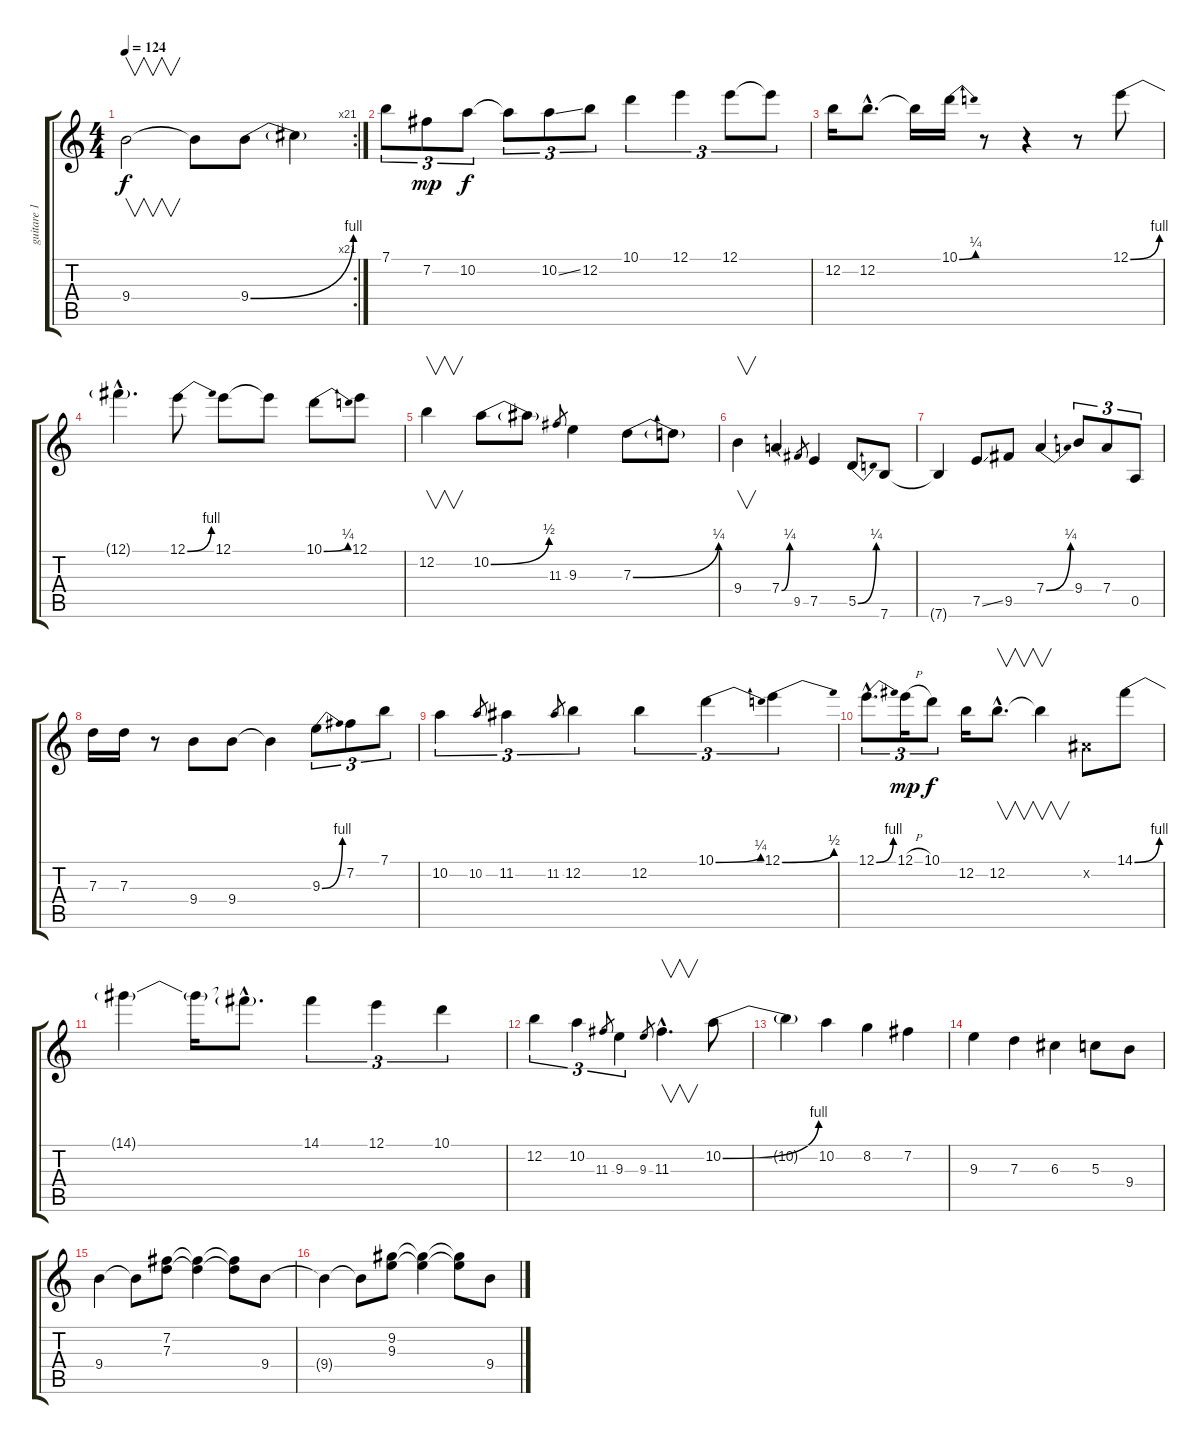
\track ("guitare 1" "guitare 1") {instrument acousticguitarnylon}
\staff {score tabs}
\tuning (E4 B3 G3 D3 A2 E2) {hide}
\rc 21
\ts (4 4)
\tempo 124
\clef g2
\ks c
9.4.2{v dy f} 9.4{t}.8 9.4{be (bend 0 0 60 4)}.8 9.4{t}.4 |
7.1.8{tu (3 2)} 7.2.8{tu (3 2) dy mp} 10.2.8{tu (3 2) dy f} 10.2{t}.8{tu (3 2)} 10.2{ss}.8{tu (3 2)} 12.2.8{tu (3 2)} 10.1.4{tu (3 2)} 12.1.4{tu (3 2)} 12.1.8{tu (3 2)} 12.1{t}.8{tu (3 2)} |
12.2.16 12.2{hac}.8{d} 12.2{t}.16 10.1{be (bend 0 0 60 1)}.16 r.8 r.4 r.8 12.1{be (bend 0 0 60 4)}.8 |
12.1{hac t}.4{d} 12.1{be (bend 0 0 60 4)}.8 12.1.8 12.1{t}.8 10.1{be (bend 0 0 60 1)}.8 12.1.8 |
12.2.4{v} 10.2{be (bend 0 0 60 2)}.8 10.2{t}.8 11.3.8{gr} 9.3.4 7.3{be (bend 0 0 60 1)}.8 7.3{t}.8 |
9.4.4{v} 7.4{be (bend 0 0 60 1)}.4 9.5.8{gr} 7.5.4 5.5{be (bend 0 0 60 1)}.8 7.6.8 |
7.6{t}.4 7.5{ss}.8 9.5.8 7.4{be (bend 0 0 60 1)}.4 9.4.8{tu (3 2)} 7.4.8{tu (3 2)} 0.5.8{tu (3 2)} |
7.3.16 7.3.16 r.8 9.4.8 9.4.8 9.4{t}.4 9.3{be (bend 0 0 60 4)}.8{tu (3 2)} 7.2.8{tu (3 2)} 7.1.8{tu (3 2)} |
10.2.4{tu (3 2)} 10.2.8{gr} 11.2.4{tu (3 2)} 11.2.8{gr} 12.2.4{tu (3 2)} 12.2.4{tu (3 2)} 10.1{be (bend 0 0 60 1)}.4{tu (3 2)} 12.1{be (bend 0 0 60 2)}.4{tu (3 2)} |
12.1{be (bend 0 0 60 4) hac}.8{d tu (3 2)} 12.1{h}.16{tu (3 2) dy mp} 10.1.8{tu (3 2) dy f} 12.2.16 12.2{hac}.8{v d} 12.2{t}.4{v} -1.2{x}.8 14.1{be (bend 0 0 60 4)}.8 |
14.1{t}.4 14.1{t}.16 14.1{hac t}.8{d} 14.1.4{tu (3 2)} 12.1.4{tu (3 2)} 10.1.4{tu (3 2)} |
12.2.4{tu (3 2)} 10.2.4{tu (3 2)} 11.3.8{gr} 9.3.4{tu (3 2)} 9.3.8{gr} 11.3{hac}.4{v d} 10.2{be (bend 0 0 60 4)}.8 |
10.2{t}.4 10.2.4 8.2.4 7.2.4 |
9.3.4 7.3.4 6.3.4 5.3.8 9.4.8 |
9.4.4 9.4{t}.8 (7.2 7.3).8 (7.2{t} 7.3{t}).4 (7.2{t} 7.3{t}).8 9.4.8 |
9.4{t}.4 9.4{t}.8 (9.2 9.3).8 (9.2{t} 9.3{t}).4 (9.2{t} 9.3{t}).8 9.4.8
